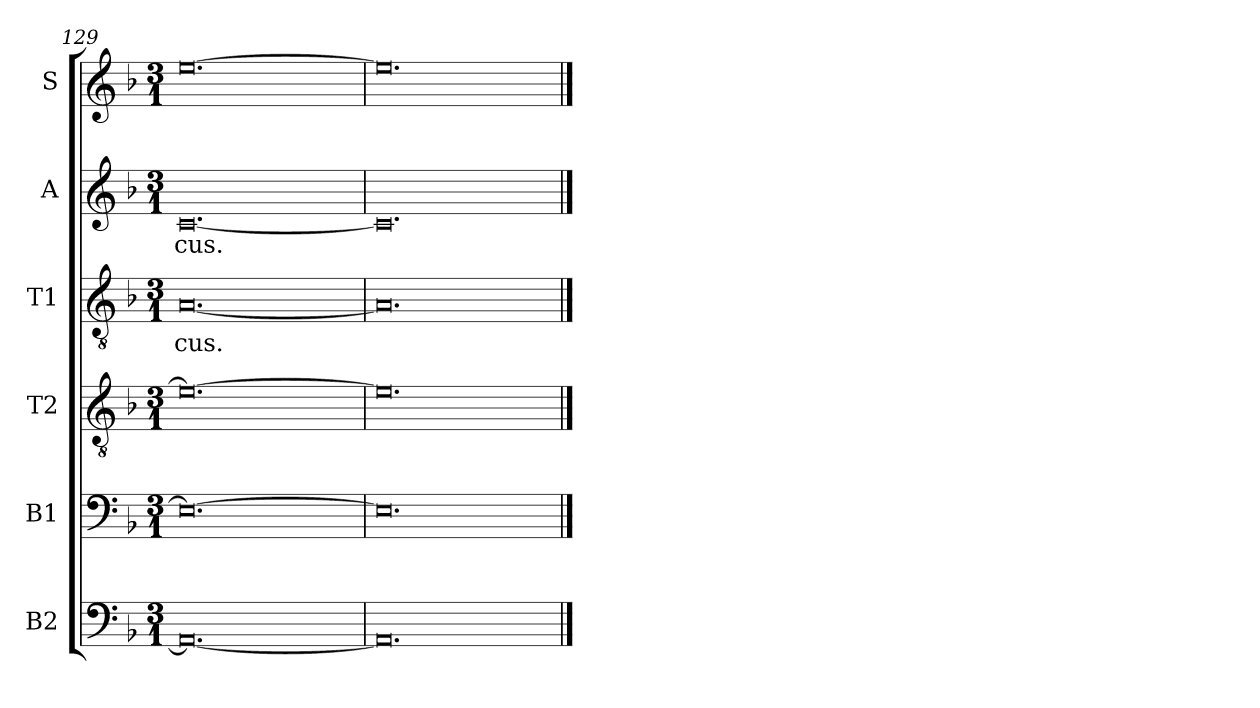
**kern	**kern	**kern	**kern	**text	**kern	**text	**kern
*part6	*part5	*part4	*part3	*part3	*part2	*part2	*part1
*staff6	*staff5	*staff4	*staff3	*staff3	*staff2	*staff2	*staff1
*I"B2	*I"B1	*I"T2	*I"T1	*	*I"A	*	*I"S
*clefF4	*clefF4	*clefGv2	*clefGv2	*	*clefG2	*	*clefG2
*k[b-]	*k[b-]	*k[b-]	*k[b-]	*	*k[b-]	*	*k[b-]
*F:	*F:	*F:	*F:	*	*F:	*	*F:
*M3/1	*M3/1	*M3/1	*M3/1	*	*M3/1	*	*M3/1
=129	=129	=129	=129	=129	=129	=129	=129
!	!	!	!	!LO:LY:b	!	!LO:LY:b	!
0.AA_	0.E_	0.e_	[0.A	-cus.	[0.c	-cus.	[0.ee
=130	=130	=130	=130	=130	=130	=130	=130
0.AA]	0.E]	0.e]	0.A]	.	0.c]	.	0.ee]
==	==	==	==	==	==	==	==
*-	*-	*-	*-	*-	*-	*-	*-
